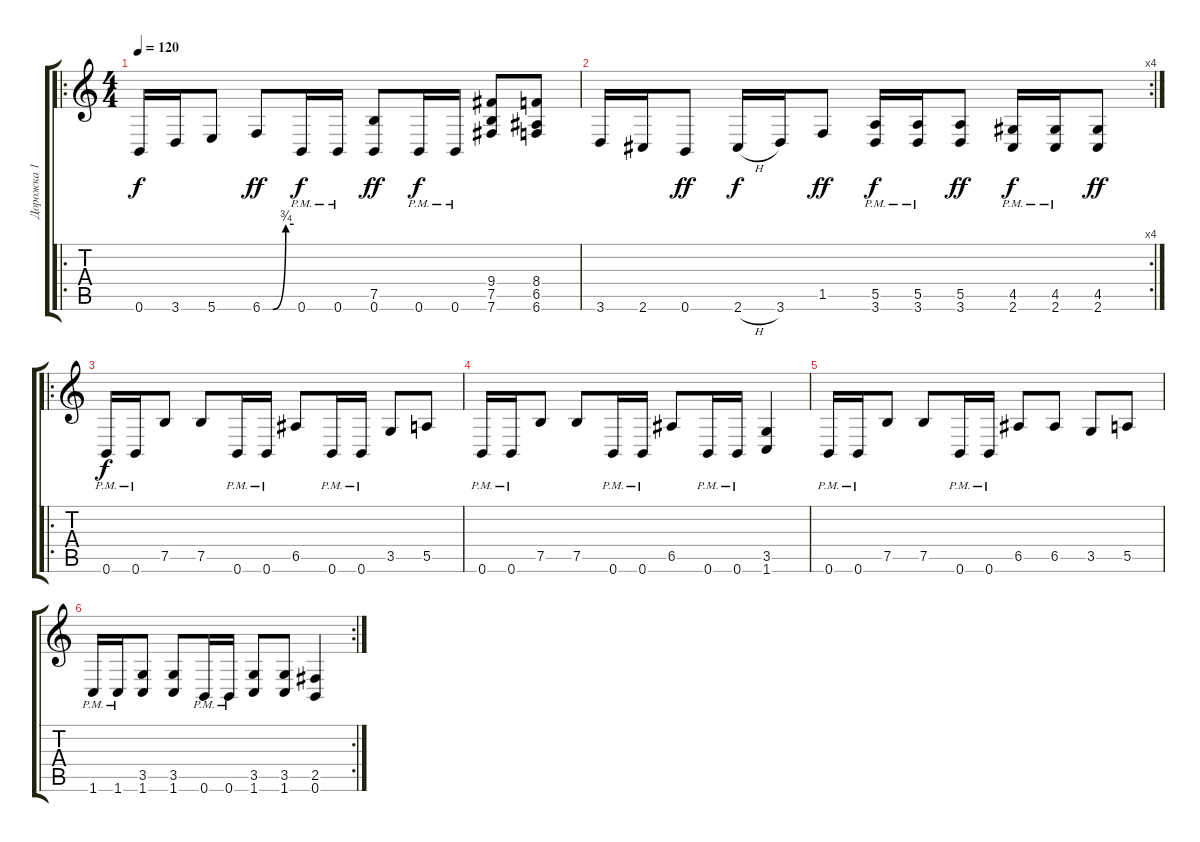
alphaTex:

\track ("Дорожка 1" "Дорожка 1") {instrument overdrivenguitar}
\staff {score tabs}
\tuning (B3 Gb3 D3 A2 E2 B1) {hide}
\ro
\ts (4 4)
\tempo 120
\clef g2
\ks c
0.6.16{dy f} 3.6.16 5.6.8 6.6{be (custom 0 0 20 0 45 3 60 3)}.8{dy ff} 0.6{pm}.16{dy f} 0.6{pm}.16 (7.5 0.6).8{dy ff} 0.6{pm}.16{dy f} 0.6{pm}.16 (9.4 7.5 7.6).8 (8.4 6.5 6.6).8 |
\rc 4
3.6.16 2.6.16 0.6.8{dy ff} 2.6{h}.16{dy f} 3.6.16 1.5.8{dy ff} (5.5{pm} 3.6{pm}).16{dy f} (5.5{pm} 3.6{pm}).16 (5.5 3.6).8{dy ff} (4.5{pm} 2.6{pm}).16{dy f} (4.5{pm} 2.6{pm}).16 (4.5 2.6).8{dy ff} |
\ro
0.6{pm}.16{dy f} 0.6{pm}.16 7.5.8 7.5.8 0.6{pm}.16 0.6{pm}.16 6.5.8 0.6{pm}.16 0.6{pm}.16 3.5.8 5.5.8 |
0.6{pm}.16 0.6{pm}.16 7.5.8 7.5.8 0.6{pm}.16 0.6{pm}.16 6.5.8 0.6{pm}.16 0.6{pm}.16 (3.5 1.6).4 |
0.6{pm}.16 0.6{pm}.16 7.5.8 7.5.8 0.6{pm}.16 0.6{pm}.16 6.5.8 6.5.8 3.5.8 5.5.8 |
\rc 2
1.6{pm}.16 1.6{pm}.16 (3.5 1.6).8 (3.5 1.6).8 0.6{pm}.16 0.6{pm}.16 (3.5 1.6).8 (3.5 1.6).8 (2.5 0.6).4
